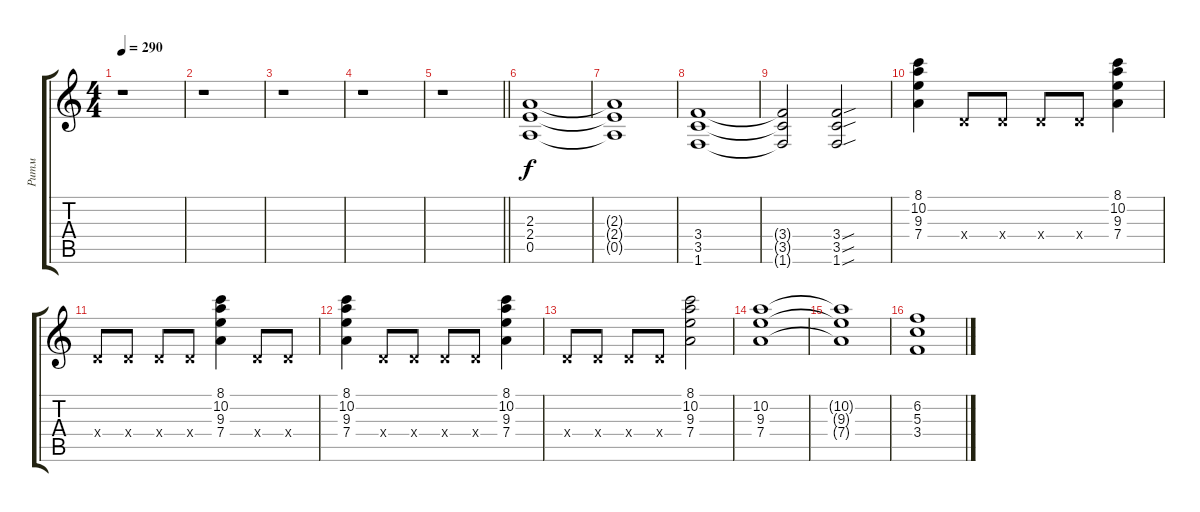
\track ("Ритм" "Ритм") {instrument distortionguitar}
\staff {score tabs}
\tuning (E4 B3 G3 D3 A2 E2) {hide}
\ts (4 4)
\tempo 290
\clef g2
\ks c
r.1{dy f instrument distortionguitar} |
r.1 |
r.1 |
r.1 |
\barLineRight lightlight
r.1 |
(2.3 2.4 0.5).1 |
(2.3{t} 2.4{t} 0.5{t}).1 |
(3.4 3.5 1.6).1 |
(3.4{t} 3.5{t} 1.6{t}).2 (3.4{sou} 3.5{sou} 1.6{sou}).2 |
(8.1 10.2 9.3 7.4).4 0.4{x}.8 0.4{x}.8 0.4{x}.8 0.4{x}.8 (8.1 10.2 9.3 7.4).4 |
0.4{x}.8 0.4{x}.8 0.4{x}.8 0.4{x}.8 (8.1 10.2 9.3 7.4).4 0.4{x}.8 0.4{x}.8 |
(8.1 10.2 9.3 7.4).4 0.4{x}.8 0.4{x}.8 0.4{x}.8 0.4{x}.8 (8.1 10.2 9.3 7.4).4 |
0.4{x}.8 0.4{x}.8 0.4{x}.8 0.4{x}.8 (8.1 10.2 9.3 7.4).2 |
(10.2 9.3 7.4).1 |
(10.2{t} 9.3{t} 7.4{t}).1 |
(6.2 5.3 3.4).1
